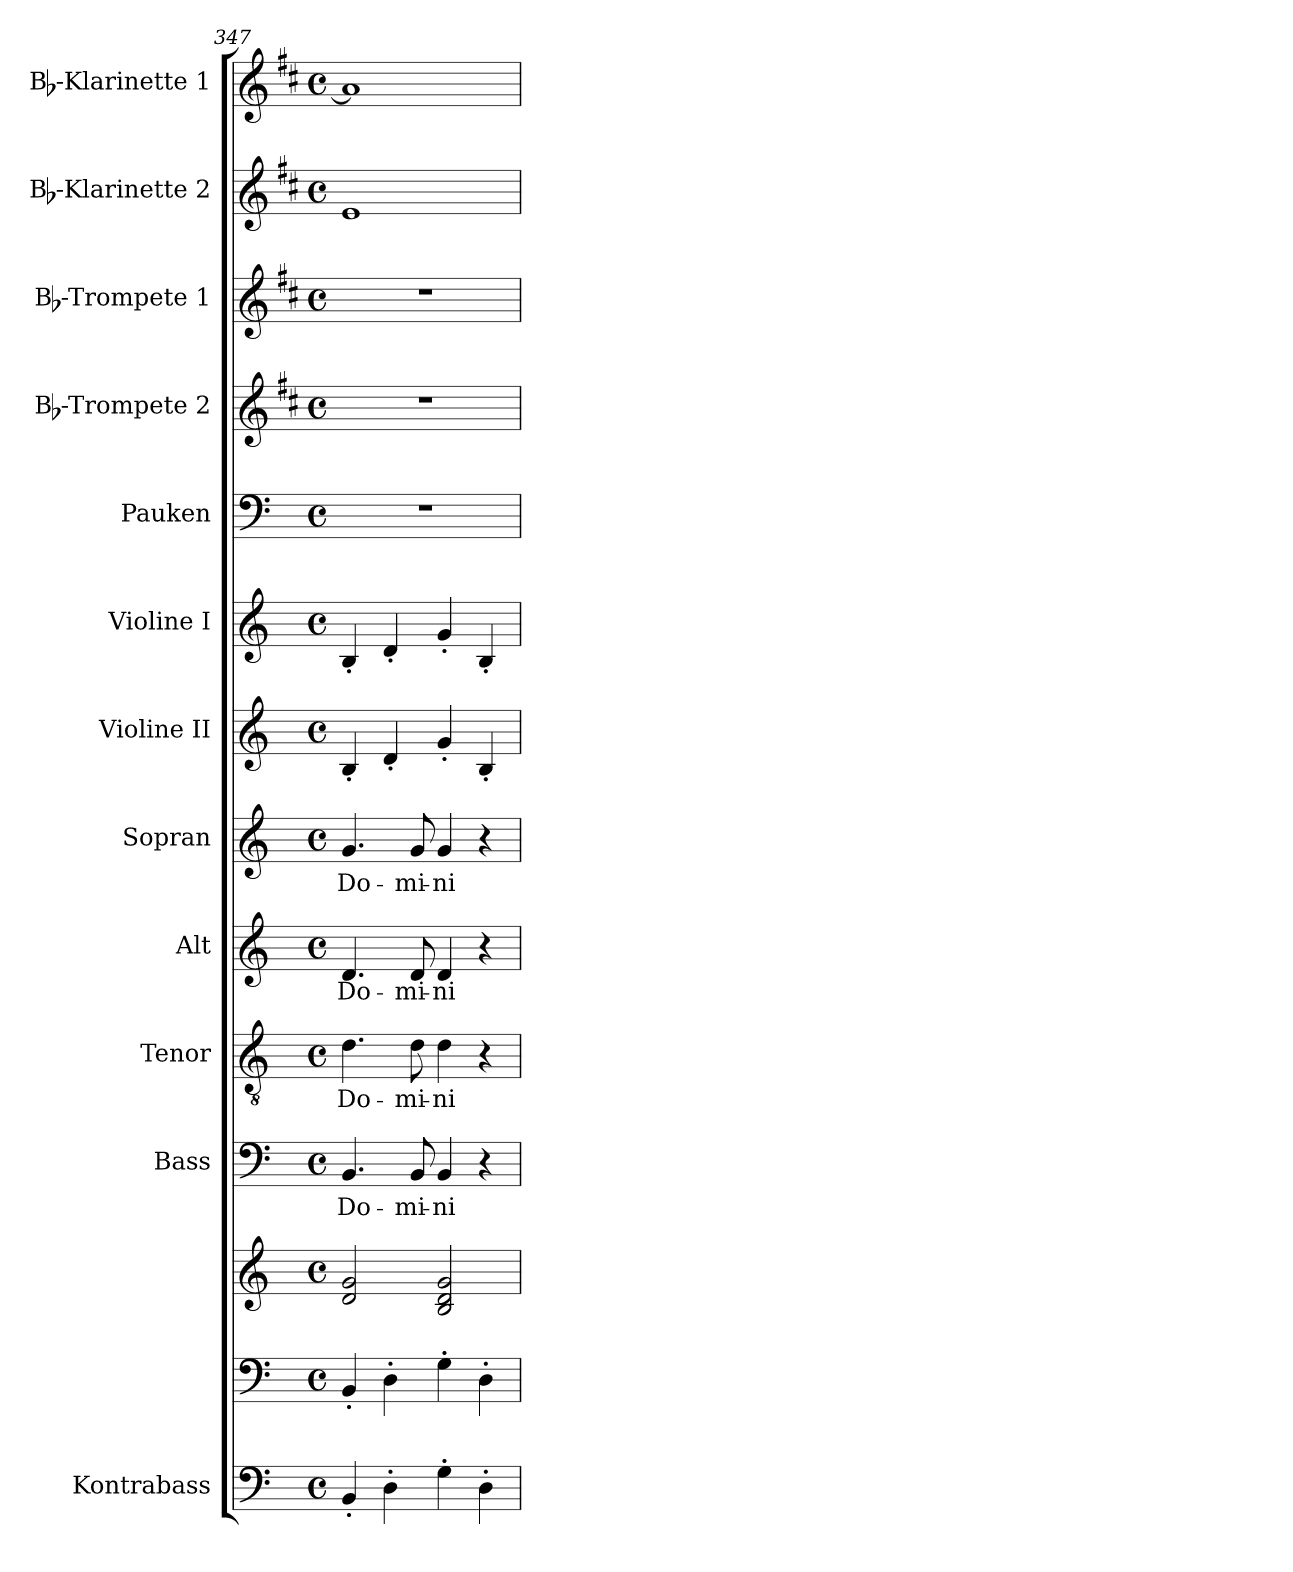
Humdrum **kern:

**kern	**kern	**kern	**kern	**text	**kern	**text	**kern	**text	**kern	**text	**kern	**kern	**kern	**kern	**kern	**kern	**kern
*part13	*part12	*part12	*part11	*part11	*part10	*part10	*part9	*part9	*part8	*part8	*part7	*part6	*part5	*part4	*part3	*part2	*part1
*staff14	*staff13	*staff12	*staff11	*staff11	*staff10	*staff10	*staff9	*staff9	*staff8	*staff8	*staff7	*staff6	*staff5	*staff4	*staff3	*staff2	*staff1
*I"Kontrabass	*	*	*I"Bass	*	*I"Tenor	*	*I"Alt	*	*I"Sopran	*	*I"Violine II	*I"Violine I	*I"Pauken	*I"Bb-Trompete 2	*I"Bb-Trompete 1	*I"Bb-Klarinette 2	*I"Bb-Klarinette 1
*I'Kb.	*	*	*I'B.	*	*I'T.	*	*I'A.	*	*I'S.	*	*I'Vl. II	*I'Vl. I	*I'Pk.	*I'Bb Trp. 2	*I'Bb Trp. 1	*I'Bb Kl. 2	*I'Bb Kl. 1
!!LO:PB:g=z
*clefF4	*clefF4	*clefG2	*clefF4	*	*clefGv2	*	*clefG2	*	*clefG2	*	*clefG2	*clefG2	*clefF4	*clefG2	*clefG2	*clefG2	*clefG2
*ITrd7c12	*	*	*	*	*	*	*	*	*	*	*	*	*	*ITrd1c2	*ITrd1c2	*ITrd1c2	*ITrd1c2
*k[]	*k[]	*k[]	*k[]	*	*k[]	*	*k[]	*	*k[]	*	*k[]	*k[]	*k[]	*k[]	*k[]	*k[]	*k[]
*C:	*C:	*C:	*C:	*	*C:	*	*C:	*	*C:	*	*C:	*C:	*C:	*C:	*C:	*C:	*C:
*M4/4	*M4/4	*M4/4	*M4/4	*	*M4/4	*	*M4/4	*	*M4/4	*	*M4/4	*M4/4	*M4/4	*M4/4	*M4/4	*M4/4	*M4/4
*met(c)	*met(c)	*met(c)	*met(c)	*	*met(c)	*	*met(c)	*	*met(c)	*	*met(c)	*met(c)	*met(c)	*met(c)	*met(c)	*met(c)	*met(c)
=347	=347	=347	=347	=347	=347	=347	=347	=347	=347	=347	=347	=347	=347	=347	=347	=347	=347
!	!	!	!	!LO:LY:b	!	!LO:LY:b	!	!LO:LY:b	!	!LO:LY:b	!	!	!	!	!	!	!
4BBB'</	4BB'</	2d/ 2g/	4.BB/	Do-	4.d\	Do-	4.d/	Do-	4.g/	Do-	4B'</	4B'</	1r	1r	1r	1d	1g]
4DD'>\	4D'>\	.	.	.	.	.	.	.	.	.	4d'</	4d'</	.	.	.	.	.
!	!	!	!	!LO:LY:b	!	!LO:LY:b	!	!LO:LY:b	!	!LO:LY:b	!	!	!	!	!	!	!
.	.	.	8BB/	-mi-	8d\	-mi-	8d/	-mi-	8g/	-mi-	.	.	.	.	.	.	.
!	!	!	!	!LO:LY:b	!	!LO:LY:b	!	!LO:LY:b	!	!LO:LY:b	!	!	!	!	!	!	!
4GG'>\	4G'>\	2B/ 2d/ 2g/	4BB/	-ni	4d\	-ni	4d/	-ni	4g/	-ni	4g'</	4g'</	.	.	.	.	.
4DD'>\	4D'>\	.	4r	.	4r	.	4r	.	4r	.	4B'</	4B'</	.	.	.	.	.
=	=	=	=	=	=	=	=	=	=	=	=	=	=	=	=	=	=
*-	*-	*-	*-	*-	*-	*-	*-	*-	*-	*-	*-	*-	*-	*-	*-	*-	*-
